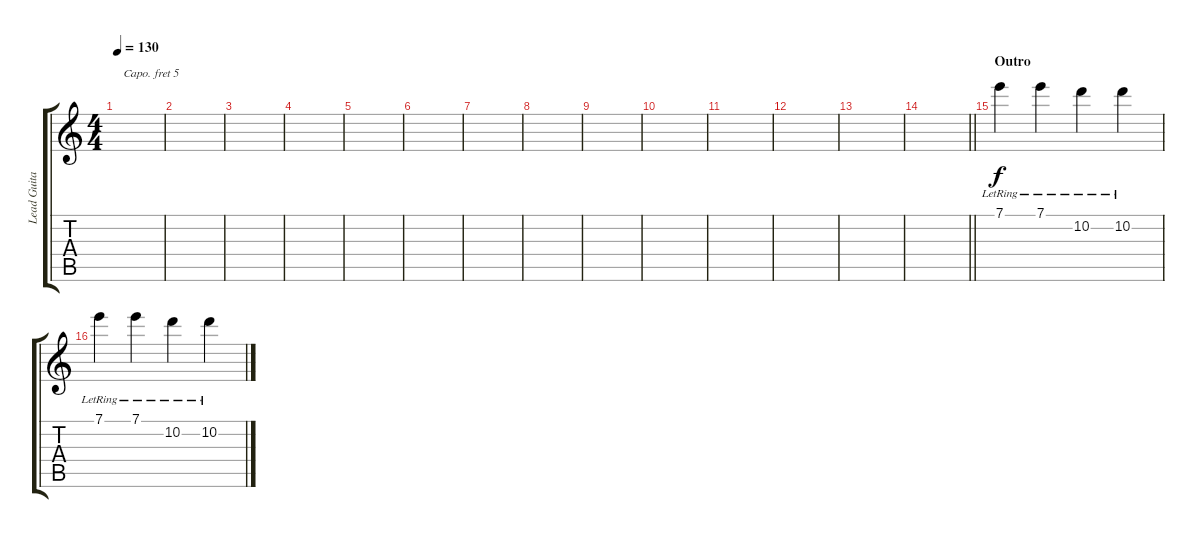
\track ("Lead Guitar II" "Lead Guita") {instrument acousticguitarsteel}
\staff {score tabs}
\capo 5
\tuning (E4 B3 G3 D3 A2 E2) {hide}
\ts (4 4)
\tempo 130
\clef g2
\ks c
|
|
|
|
|
|
|
|
|
|
|
|
|
\barLineRight lightlight
|
\section ("" "Outro")
7.1{lr}.4 7.1{lr}.4 10.2{lr}.4 10.2{lr}.4 |
7.1{lr}.4 7.1{lr}.4 10.2{lr}.4 10.2{lr}.4
